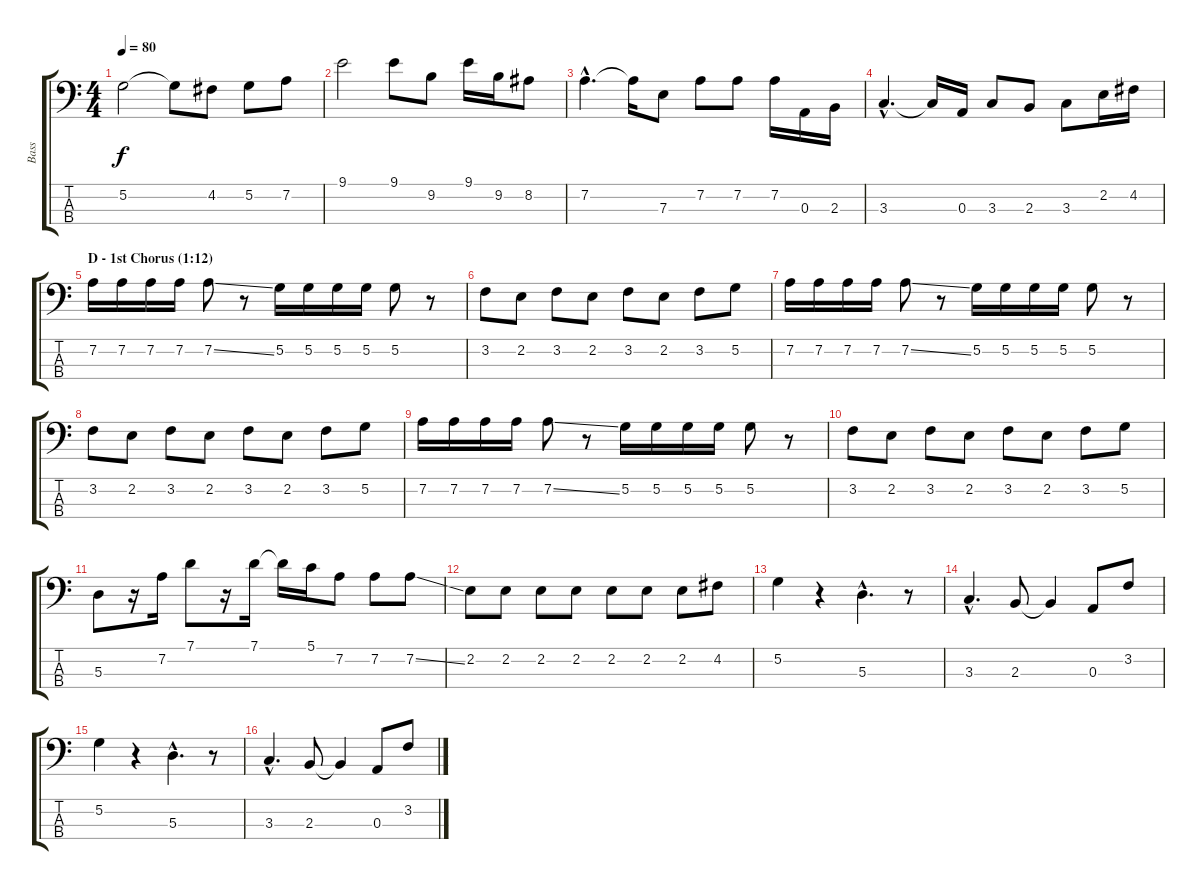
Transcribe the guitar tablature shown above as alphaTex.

\track ("Bass" "Bass") {instrument electricbasspick}
\staff {score tabs}
\tuning (G2 D2 A1 E1) {hide}
\ts (4 4)
\tempo 80
\clef f4
\ks c
5.2.2{dy f} 5.2{t}.8 4.2.8 5.2.8 7.2.8 |
9.1.2 9.1.8 9.2.8 9.1.16 9.2.16 8.2.8 |
7.2{hac}.4{d} 7.2{t}.16 7.3.8 7.2.8 7.2.8 7.2.16 0.3.16 2.3.16 |
3.3{hac}.4{d} 3.3{t}.16 0.3.16 3.3.8 2.3.8 3.3.8 2.2.16 4.2.16 |
\section ("" "D - 1st Chorus (1:12)")
7.2.16 7.2.16 7.2.16 7.2.16 7.2{ss}.8 r.8 5.2.16 5.2.16 5.2.16 5.2.16 5.2.8 r.8 |
3.2.8 2.2.8 3.2.8 2.2.8 3.2.8 2.2.8 3.2.8 5.2.8 |
7.2.16 7.2.16 7.2.16 7.2.16 7.2{ss}.8 r.8 5.2.16 5.2.16 5.2.16 5.2.16 5.2.8 r.8 |
3.2.8 2.2.8 3.2.8 2.2.8 3.2.8 2.2.8 3.2.8 5.2.8 |
7.2.16 7.2.16 7.2.16 7.2.16 7.2{ss}.8 r.8 5.2.16 5.2.16 5.2.16 5.2.16 5.2.8 r.8 |
3.2.8 2.2.8 3.2.8 2.2.8 3.2.8 2.2.8 3.2.8 5.2.8 |
5.3.8 r.16 7.2.16 7.1.8 r.16 7.1.16 7.1{t}.16 5.1.16 7.2.8 7.2.8 7.2{ss}.8 |
2.2.8 2.2.8 2.2.8 2.2.8 2.2.8 2.2.8 2.2.8 4.2.8 |
5.2.4 r.4 5.3{hac}.4{d} r.8 |
3.3{hac}.4{d} 2.3.8 2.3{t}.4 0.3.8 3.2.8 |
5.2.4 r.4 5.3{hac}.4{d} r.8 |
3.3{hac}.4{d} 2.3.8 2.3{t}.4 0.3.8 3.2.8
